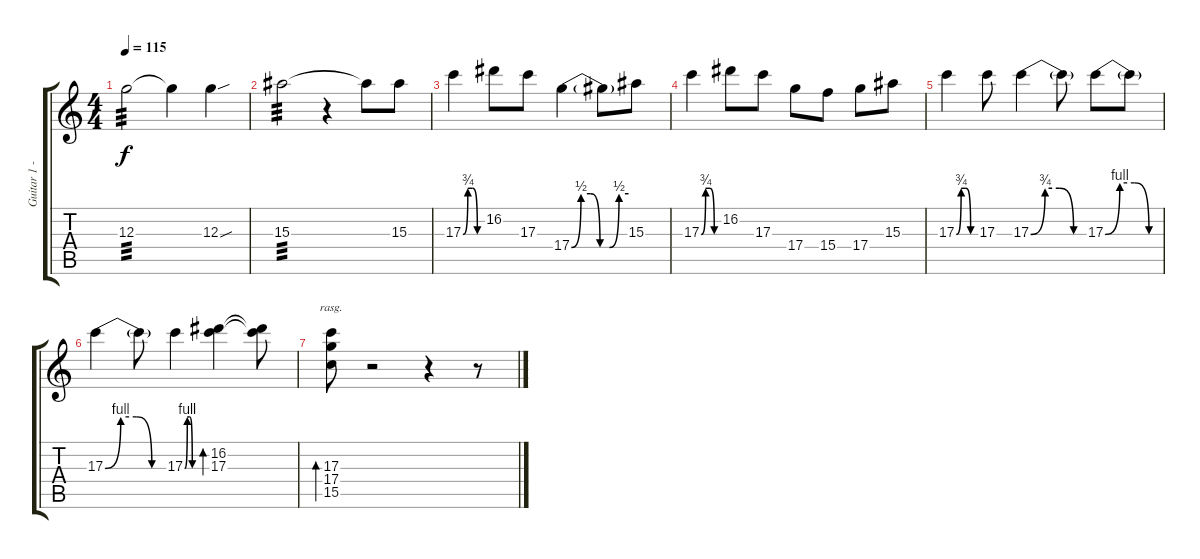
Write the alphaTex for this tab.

\track ("Guitar 1 - Alex Kapranos" "Guitar 1 -") {instrument electricguitarclean}
\staff {score tabs}
\tuning (E4 B3 G3 D3 A2 E2) {hide}
\ts (4 4)
\tempo 115
\clef g2
\ks c
12.3.2{tp 3 dy f} 12.3{t}.4 12.3{sou}.4 |
15.3.2{tp 3} r.4 15.3{t}.8 15.3.8{volume 10} |
17.3{be (custom 0 0 15 3 30 3 45 0 60 0)}.4 16.2.8 17.3.8 17.4{be (custom 0 0 10 2 20 2 30 0 40 0 50 2 60 2)}.4 17.4{t}.8 15.3.8 |
17.3{be (custom 0 0 15 3 30 3 45 0 60 0)}.4 16.2.8 17.3.8 17.4.8 15.4.8 17.4.8 15.3.8 |
17.3{be (custom 0 0 15 3 30 3 45 0 60 0)}.4 17.3.8 17.3{be (custom 0 0 15 3 30 3 45 0 60 0)}.4 17.3{t}.8 17.3{be (custom 0 0 15 4 30 4 45 0 60 0)}.8 17.3{t}.8 |
17.3{be (custom 0 0 15 4 30 4 45 0 60 0)}.4 17.3{t}.8 17.3{be (custom 0 0 15 4 30 4 45 0 60 0)}.4 (16.2 17.3).4{bd 30} (16.2{t} 17.3{t}).8 |
(17.3 17.4 15.5).8{bd 30 rasg ii} r.2 r.4 r.8
